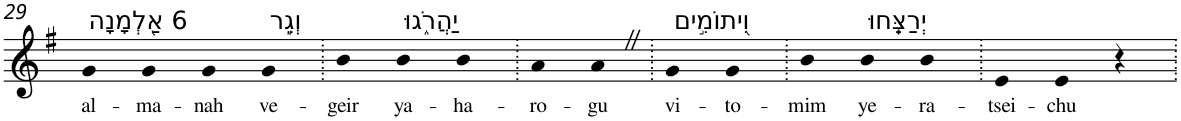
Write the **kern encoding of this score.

**kern	**text
*part1	*part1
*staff1	*staff1
*I"Piano	*
*I'Pno	*
!!LO:PB:g=z
*clefG2	*
*k[f#]	*
*G:	*
=29	=29
!LO:TX:a:t=6 אַ֭לְמָנָה	!
!	!LO:LY:b
4g	al-
!	!LO:LY:b
4g	-ma-
!	!LO:LY:b
4g	-nah
!LO:TX:a:t=וְגֵ֣ר	!
!	!LO:LY:b
4g	ve-
=30.	=30.
!	!LO:LY:b
4b	-geir
!LO:TX:a:t=יַהֲרֹ֑גוּ	!
!	!LO:LY:b
4b	ya-
!	!LO:LY:b
4b	-ha-
=31.	=31.
!	!LO:LY:b
4a	-ro-
!	!LO:LY:b
4aZ	-gu
=32.	=32.
!LO:TX:a:t=וִ֖יתוֹמִ֣ים	!
!	!LO:LY:b
4g	vi-
!	!LO:LY:b
4g	-to-
=33.	=33.
!	!LO:LY:b
4b	-mim
!LO:TX:a:t=יְרַצֵּֽחוּ	!
!	!LO:LY:b
4b	ye-
!	!LO:LY:b
4b	-ra-
=34.	=34.
!	!LO:LY:b
4e	-tsei-
!	!LO:LY:b
4e	-chu
4r	.
=.	=.
*-	*-
